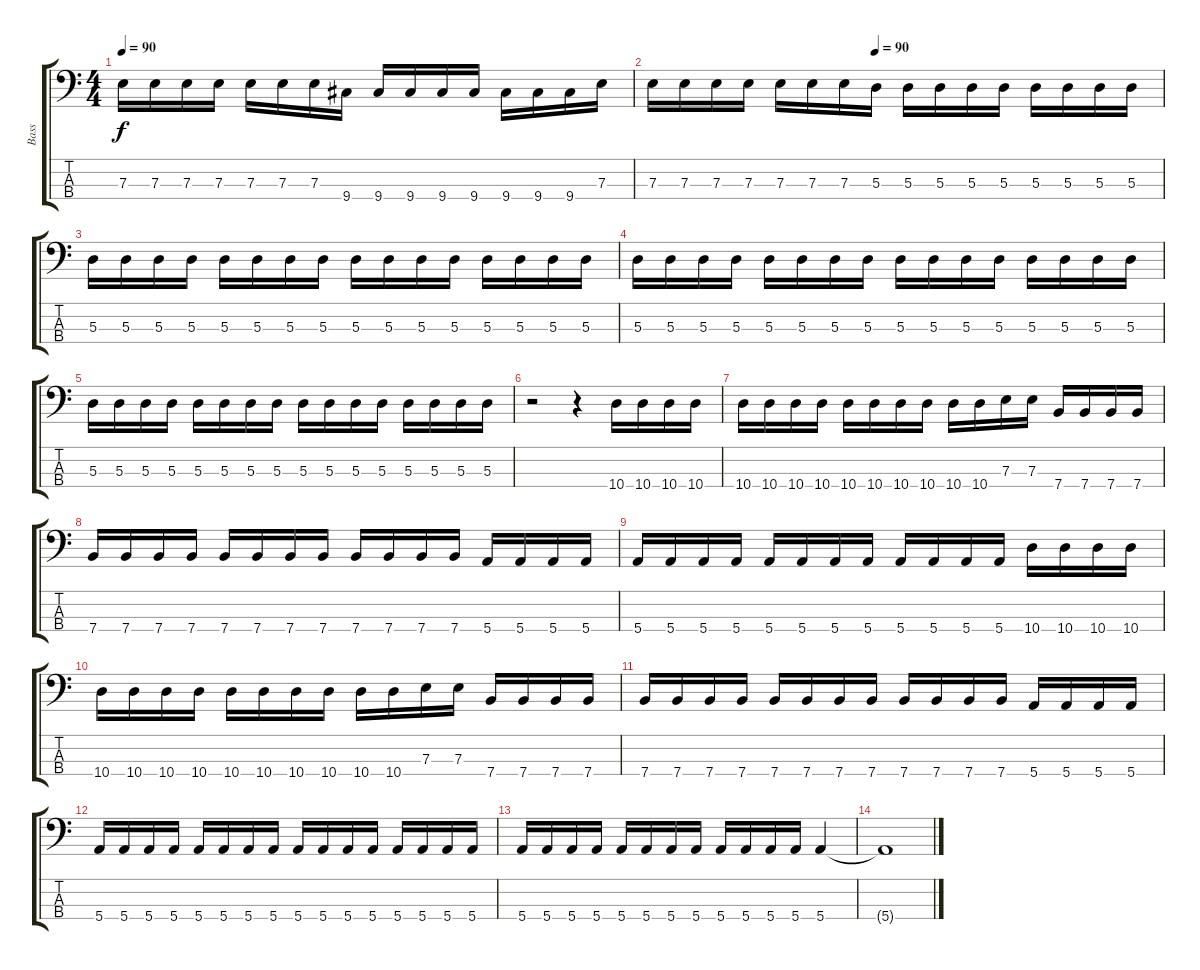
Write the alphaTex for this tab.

\track ("Bass" "Bass") {instrument electricbassfinger}
\staff {score tabs}
\tuning (G2 D2 A1 E1) {hide}
\ts (4 4)
\tempo 90
\clef f4
\ks c
7.3.16{dy f} 7.3.16 7.3.16 7.3.16 7.3.16 7.3.16 7.3.16 9.4.16 9.4.16 9.4.16 9.4.16 9.4.16 9.4.16 9.4.16 9.4.16 7.3.16 |
\tempo (90 0.4375)
7.3.16 7.3.16 7.3.16 7.3.16 7.3.16 7.3.16 7.3.16 5.3.16 5.3.16 5.3.16 5.3.16 5.3.16 5.3.16 5.3.16 5.3.16 5.3.16 |
5.3.16 5.3.16 5.3.16 5.3.16 5.3.16 5.3.16 5.3.16 5.3.16 5.3.16 5.3.16 5.3.16 5.3.16 5.3.16 5.3.16 5.3.16 5.3.16 |
5.3.16 5.3.16 5.3.16 5.3.16 5.3.16 5.3.16 5.3.16 5.3.16 5.3.16 5.3.16 5.3.16 5.3.16 5.3.16 5.3.16 5.3.16 5.3.16 |
5.3.16 5.3.16 5.3.16 5.3.16 5.3.16 5.3.16 5.3.16 5.3.16 5.3.16 5.3.16 5.3.16 5.3.16 5.3.16 5.3.16 5.3.16 5.3.16 |
r.2 r.4 10.4.16 10.4.16 10.4.16 10.4.16 |
10.4.16 10.4.16 10.4.16 10.4.16 10.4.16 10.4.16 10.4.16 10.4.16 10.4.16 10.4.16 7.3.16 7.3.16 7.4.16 7.4.16 7.4.16 7.4.16 |
7.4.16 7.4.16 7.4.16 7.4.16 7.4.16 7.4.16 7.4.16 7.4.16 7.4.16 7.4.16 7.4.16 7.4.16 5.4.16 5.4.16 5.4.16 5.4.16 |
5.4.16 5.4.16 5.4.16 5.4.16 5.4.16 5.4.16 5.4.16 5.4.16 5.4.16 5.4.16 5.4.16 5.4.16 10.4.16 10.4.16 10.4.16 10.4.16 |
10.4.16 10.4.16 10.4.16 10.4.16 10.4.16 10.4.16 10.4.16 10.4.16 10.4.16 10.4.16 7.3.16 7.3.16 7.4.16 7.4.16 7.4.16 7.4.16 |
7.4.16 7.4.16 7.4.16 7.4.16 7.4.16 7.4.16 7.4.16 7.4.16 7.4.16 7.4.16 7.4.16 7.4.16 5.4.16 5.4.16 5.4.16 5.4.16 |
5.4.16 5.4.16 5.4.16 5.4.16 5.4.16 5.4.16 5.4.16 5.4.16 5.4.16 5.4.16 5.4.16 5.4.16 5.4.16 5.4.16 5.4.16 5.4.16 |
5.4.16 5.4.16 5.4.16 5.4.16 5.4.16 5.4.16 5.4.16 5.4.16 5.4.16 5.4.16 5.4.16 5.4.16 5.4.4 |
5.4{t}.1
